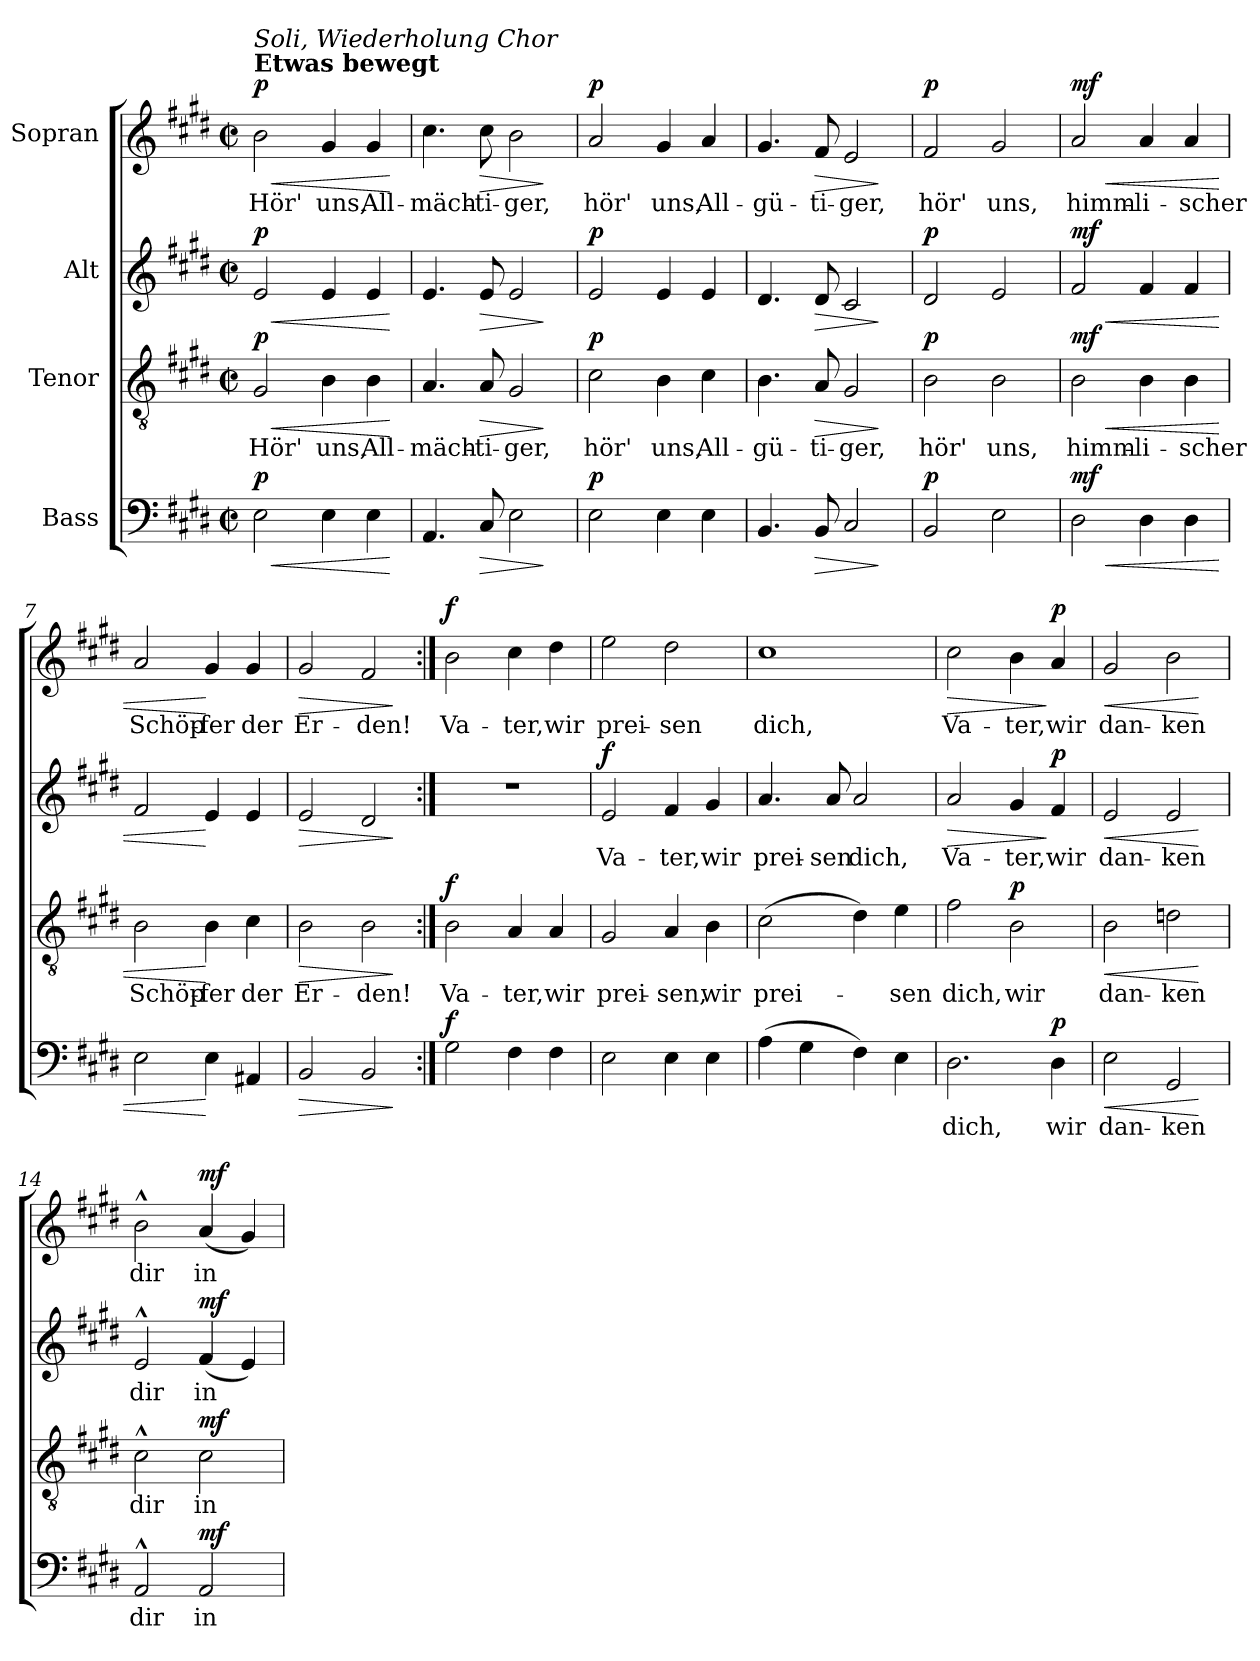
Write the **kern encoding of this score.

**kern	**text	**dynam	**kern	**text	**dynam	**kern	**text	**dynam	**kern	**text	**dynam
*part4	*part4	*part4	*part3	*part3	*part3	*part2	*part2	*part2	*part1	*part1	*part1
*staff4	*staff4	*staff4	*staff3	*staff3	*staff3	*staff2	*staff2	*staff2	*staff1	*staff1	*staff1
*I"Bass	*	*	*I"Tenor	*	*	*I"Alt	*	*	*I"Sopran	*	*
*clefF4	*	*	*clefGv2	*	*	*clefG2	*	*	*clefG2	*	*
*k[f#c#g#d#]	*	*	*k[f#c#g#d#]	*	*	*k[f#c#g#d#]	*	*	*k[f#c#g#d#]	*	*
*M2/2	*	*	*M2/2	*	*	*M2/2	*	*	*M2/2	*	*
*met(c|)	*	*	*met(c|)	*	*	*met(c|)	*	*	*met(c|)	*	*
=1	=1	=1	=1	=1	=1	=1	=1	=1	=1	=1	=1
!	!	!	!	!	!	!	!	!	!LO:TX:a:B:t=Etwas bewegt	!	!
!	!	!	!	!	!	!	!	!	!LO:TX:a:i:t=Soli, Wiederholung Chor	!	!
!	!	!LO:HP:b	!	!LO:LY:b	!LO:HP:b	!	!	!LO:HP:b	!	!LO:LY:b	!LO:HP:b
!	!	!LO:DY:n=1:a	!	!	!LO:DY:n=1:a	!	!	!LO:DY:n=1:a	!	!	!LO:DY:n=1:a
2E\	.	< p	2G#/	Hör'	< p	2e/	.	< p	2b\	Hör'	< p
!	!	!	!	!LO:LY:b	!	!	!	!	!	!LO:LY:b	!
4E\	.	.	4B\	uns,	.	4e/	.	.	4g#/	uns,	.
!	!	!	!	!LO:LY:b	!	!	!	!	!	!LO:LY:b	!
4E\	.	.	4B\	All-	.	4e/	.	.	4g#/	All-	.
.	.	[	.	.	[	.	.	[	.	.	[
=2	=2	=2	=2	=2	=2	=2	=2	=2	=2	=2	=2
!	!	!	!	!LO:LY:b	!	!	!	!	!	!LO:LY:b	!
4.AA/	.	.	4.A/	-mäch-	.	4.e/	.	.	4.cc#\	-mäch-	.
!	!	!LO:HP:b	!	!LO:LY:b	!LO:HP:b	!	!	!LO:HP:b	!	!LO:LY:b	!LO:HP:b
8C#/	.	>	8A/	-ti-	>	8e/	.	>	8cc#\	-ti-	>
!	!	!	!	!LO:LY:b	!	!	!	!	!	!LO:LY:b	!
2E\	.	.	2G#/	-ger,	.	2e/	.	.	2b\	-ger,	.
.	.	]	.	.	]	.	.	]	.	.	]
=3	=3	=3	=3	=3	=3	=3	=3	=3	=3	=3	=3
!	!	!LO:DY:a	!	!LO:LY:b	!LO:DY:a	!	!	!LO:DY:a	!	!LO:LY:b	!LO:DY:a
2E\	.	p	2c#\	hör'	p	2e/	.	p	2a/	hör'	p
!	!	!	!	!LO:LY:b	!	!	!	!	!	!LO:LY:b	!
4E\	.	.	4B\	uns,	.	4e/	.	.	4g#/	uns,	.
!	!	!	!	!LO:LY:b	!	!	!	!	!	!LO:LY:b	!
4E\	.	.	4c#\	All-	.	4e/	.	.	4a/	All-	.
=4	=4	=4	=4	=4	=4	=4	=4	=4	=4	=4	=4
!	!	!	!	!LO:LY:b	!	!	!	!	!	!LO:LY:b	!
4.BB/	.	.	4.B\	-gü-	.	4.d#/	.	.	4.g#/	-gü-	.
!	!	!LO:HP:b	!	!LO:LY:b	!LO:HP:b	!	!	!LO:HP:b	!	!LO:LY:b	!LO:HP:b
8BB/	.	>	8A/	-ti-	>	8d#/	.	>	8f#/	-ti-	>
!	!	!	!	!LO:LY:b	!	!	!	!	!	!LO:LY:b	!
2C#/	.	.	2G#/	-ger,	.	2c#/	.	.	2e/	-ger,	.
.	.	]	.	.	]	.	.	]	.	.	]
=5	=5	=5	=5	=5	=5	=5	=5	=5	=5	=5	=5
!	!	!LO:DY:a	!	!LO:LY:b	!LO:DY:a	!	!	!LO:DY:a	!	!LO:LY:b	!LO:DY:a
2BB/	.	p	2B\	hör'	p	2d#/	.	p	2f#/	hör'	p
!	!	!	!	!LO:LY:b	!	!	!	!	!	!LO:LY:b	!
2E\	.	.	2B\	uns,	.	2e/	.	.	2g#/	uns,	.
!!LO:LB:g=z
=6	=6	=6	=6	=6	=6	=6	=6	=6	=6	=6	=6
!	!	!LO:HP:b	!	!LO:LY:b	!LO:HP:b	!	!	!LO:HP:b	!	!LO:LY:b	!LO:HP:b
!	!	!LO:DY:n=1:a	!	!	!LO:DY:n=1:a	!	!	!LO:DY:n=1:a	!	!	!LO:DY:n=1:a
2D#\	.	< mf	2B\	himm-	< mf	2f#/	.	< mf	2a/	himm-	< mf
!	!	!	!	!LO:LY:b	!	!	!	!	!	!LO:LY:b	!
4D#\	.	.	4B\	-li-	.	4f#/	.	.	4a/	-li-	.
!	!	!	!	!LO:LY:b	!	!	!	!	!	!LO:LY:b	!
4D#\	.	.	4B\	-scher	.	4f#/	.	.	4a/	-scher	.
=7	=7	=7	=7	=7	=7	=7	=7	=7	=7	=7	=7
!	!	!	!	!LO:LY:b	!	!	!	!	!	!LO:LY:b	!
2E\	.	.	2B\	Schöp-	.	2f#/	.	.	2a/	Schöp-	.
!	!	!	!	!LO:LY:b	!	!	!	!	!	!LO:LY:b	!
4E\	.	[	4B\	-fer	[	4e/	.	[	4g#/	-fer	[
!	!	!	!	!LO:LY:b	!	!	!	!	!	!LO:LY:b	!
4AA#X/	.	.	4c#\	der	.	4e/	.	.	4g#/	der	.
=8	=8	=8	=8	=8	=8	=8	=8	=8	=8	=8	=8
!	!	!LO:HP:b	!	!LO:LY:b	!LO:HP:b	!	!	!LO:HP:b	!	!LO:LY:b	!LO:HP:b
2BB/	.	>	2B\	Er-	>	2e/	.	>	2g#/	Er-	>
!	!	!	!	!LO:LY:b	!	!	!	!	!	!LO:LY:b	!
2BB/	.	.	2B\	-den!	.	2d#/	.	.	2f#/	-den!	.
.	.	]	.	.	]	.	.	]	.	.	]
=9:|!	=9:|!	=9:|!	=9:|!	=9:|!	=9:|!	=9:|!	=9:|!	=9:|!	=9:|!	=9:|!	=9:|!
!	!	!LO:DY:a	!	!LO:LY:b	!LO:DY:a	!	!	!	!	!LO:LY:b	!LO:DY:a
2G#\	.	f	2B\	Va-	f	1r	.	.	2b\	Va-	f
!	!	!	!	!LO:LY:b	!	!	!	!	!	!LO:LY:b	!
4F#\	.	.	4A/	-ter,	.	.	.	.	4cc#\	-ter,	.
!	!	!	!	!LO:LY:b	!	!	!	!	!	!LO:LY:b	!
4F#\	.	.	4A/	wir	.	.	.	.	4dd#\	wir	.
=10	=10	=10	=10	=10	=10	=10	=10	=10	=10	=10	=10
!	!	!	!	!LO:LY:b	!	!	!LO:LY:b	!LO:DY:a	!	!LO:LY:b	!
2E\	.	.	2G#/	prei-	.	2e/	Va-	f	2ee\	prei-	.
!	!	!	!	!LO:LY:b	!	!	!LO:LY:b	!	!	!LO:LY:b	!
4E\	.	.	4A/	-sen,	.	4f#/	-ter,	.	2dd#\	-sen	.
!	!	!	!	!LO:LY:b	!	!	!LO:LY:b	!	!	!	!
4E\	.	.	4B\	wir	.	4g#/	wir	.	.	.	.
=11	=11	=11	=11	=11	=11	=11	=11	=11	=11	=11	=11
!	!	!	!	!LO:LY:b	!	!	!LO:LY:b	!	!	!LO:LY:b	!
(4A\	.	.	(2c#\	prei-	.	4.a/	prei-	.	1cc#	dich,	.
4G#\	.	.	.	.	.	.	.	.	.	.	.
!	!	!	!	!	!	!	!LO:LY:b	!	!	!	!
.	.	.	.	.	.	8a/	-sen	.	.	.	.
!	!	!	!	!	!	!	!LO:LY:b	!	!	!	!
4F#\)	.	.	4d#\)	.	.	2a/	dich,	.	.	.	.
!	!	!	!	!LO:LY:b	!	!	!	!	!	!	!
4E\	.	.	4e\	-sen	.	.	.	.	.	.	.
!!LO:LB:g=z
=12	=12	=12	=12	=12	=12	=12	=12	=12	=12	=12	=12
!	!LO:LY:b	!	!	!LO:LY:b	!	!	!LO:LY:b	!LO:HP:b	!	!LO:LY:b	!LO:HP:b
2.D#\	dich,	.	2f#\	dich,	.	2a/	Va-	>	2cc#\	Va-	>
!	!	!	!	!LO:LY:b	!LO:DY:a	!	!LO:LY:b	!	!	!LO:LY:b	!
.	.	.	2B\	wir	p	4g#/	-ter,	.	4b\	-ter,	.
!	!LO:LY:b	!LO:DY:a	!	!	!	!	!LO:LY:b	!LO:DY:n=1:a	!	!LO:LY:b	!LO:DY:n=1:a
4D#\	wir	p	.	.	.	4f#/	wir	] p	4a/	wir	] p
=13	=13	=13	=13	=13	=13	=13	=13	=13	=13	=13	=13
!	!LO:LY:b	!LO:HP:b	!	!LO:LY:b	!LO:HP:b	!	!LO:LY:b	!LO:HP:b	!	!LO:LY:b	!LO:HP:b
2E\	dan-	<	2B\	dan-	<	2e/	dan-	<	2g#/	dan-	<
!	!LO:LY:b	!	!	!LO:LY:b	!	!	!LO:LY:b	!	!	!LO:LY:b	!
2GG#/	-ken	.	2dn\	-ken	.	2e/	-ken	.	2b\	-ken	.
.	.	[	.	.	[	.	.	[	.	.	[
=14	=14	=14	=14	=14	=14	=14	=14	=14	=14	=14	=14
!	!LO:LY:b	!	!	!LO:LY:b	!	!	!LO:LY:b	!	!	!LO:LY:b	!
2AA^^/	dir	.	2c#^^\	dir	.	2e^^/	dir	.	2b^^\	dir	.
!	!LO:LY:b	!LO:DY:a	!	!LO:LY:b	!LO:DY:a	!	!LO:LY:b	!LO:DY:a	!	!LO:LY:b	!LO:DY:a
2AA/	in	mf	2c#\	in	mf	(4f#/	in	mf	(4a/	in	mf
.	.	.	.	.	.	4e/)	.	.	4g#/)	.	.
=	=	=	=	=	=	=	=	=	=	=	=
*-	*-	*-	*-	*-	*-	*-	*-	*-	*-	*-	*-
